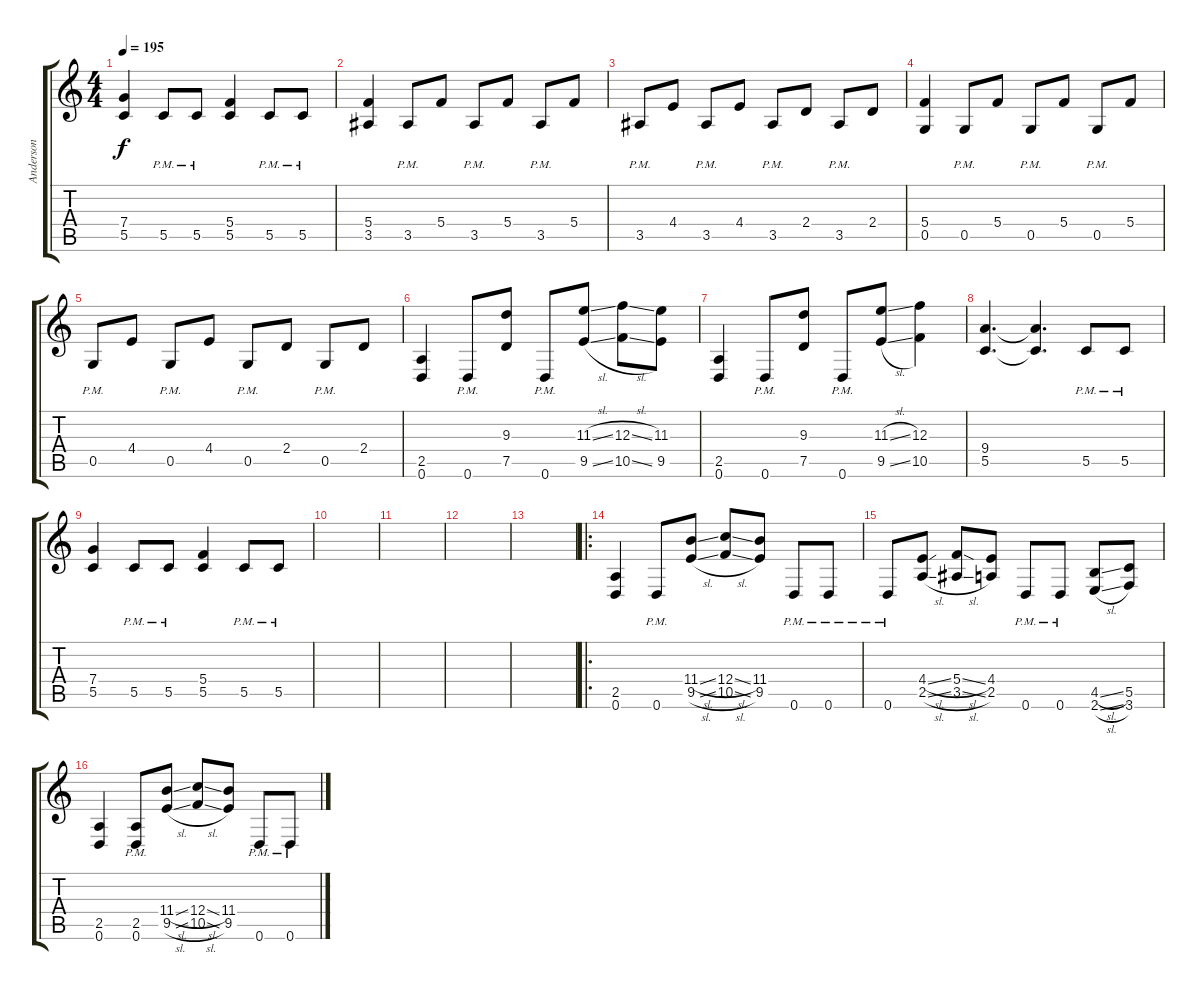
\track ("Anderson" "Anderson") {instrument distortionguitar}
\staff {score tabs}
\tuning (D4 A3 F3 C3 G2 D2) {hide}
\ts (4 4)
\tempo 195
\clef g2
\ks c
(7.4 5.5).4{dy f} 5.5{pm}.8 5.5{pm}.8 (5.4 5.5).4 5.5{pm}.8 5.5{pm}.8 |
(5.4 3.5).4 3.5{pm}.8 5.4.8 3.5{pm}.8 5.4.8 3.5{pm}.8 5.4.8 |
3.5{pm}.8 4.4.8 3.5{pm}.8 4.4.8 3.5{pm}.8 2.4.8 3.5{pm}.8 2.4.8 |
(5.4 0.5).4 0.5{pm}.8 5.4.8 0.5{pm}.8 5.4.8 0.5{pm}.8 5.4.8 |
0.5{pm}.8 4.4.8 0.5{pm}.8 4.4.8 0.5{pm}.8 2.4.8 0.5{pm}.8 2.4.8 |
(2.5 0.6).4 0.6{pm}.8 (9.3 7.5).8 0.6{pm}.8 (11.3{sl} 9.5{sl}).8 (12.3{sl} 10.5{sl}).8 (11.3 9.5).8 |
(2.5 0.6).4 0.6{pm}.8 (9.3 7.5).8 0.6{pm}.8 (11.3{sl} 9.5{sl}).8 (12.3 10.5).4 |
(9.4 5.5).4{d} (9.4{t} 5.5{t}).4{d} 5.5{pm}.8 5.5{pm}.8 |
(7.4 5.5).4 5.5{pm}.8 5.5{pm}.8 (5.4 5.5).4 5.5{pm}.8 5.5{pm}.8 |
|
|
|
|
\ro
(2.5 0.6).4 0.6{pm}.8 (11.4{sl} 9.5{sl}).8 (12.4{sl} 10.5{sl}).8 (11.4 9.5).8 0.6{pm}.8 0.6{pm}.8 |
0.6{pm}.8 (4.4{sl} 2.5{sl}).8 (5.4{sl} 3.5{sl}).8 (4.4 2.5).8 0.6{pm}.8 0.6{pm}.8 (4.5{sl} 2.6{sl}).8 (5.5 3.6).8 |
(2.5 0.6).4 (2.5{pm} 0.6{pm}).8 (11.4{sl} 9.5{sl}).8 (12.4{sl} 10.5{sl}).8 (11.4 9.5).8 0.6{pm}.8 0.6{pm}.8
